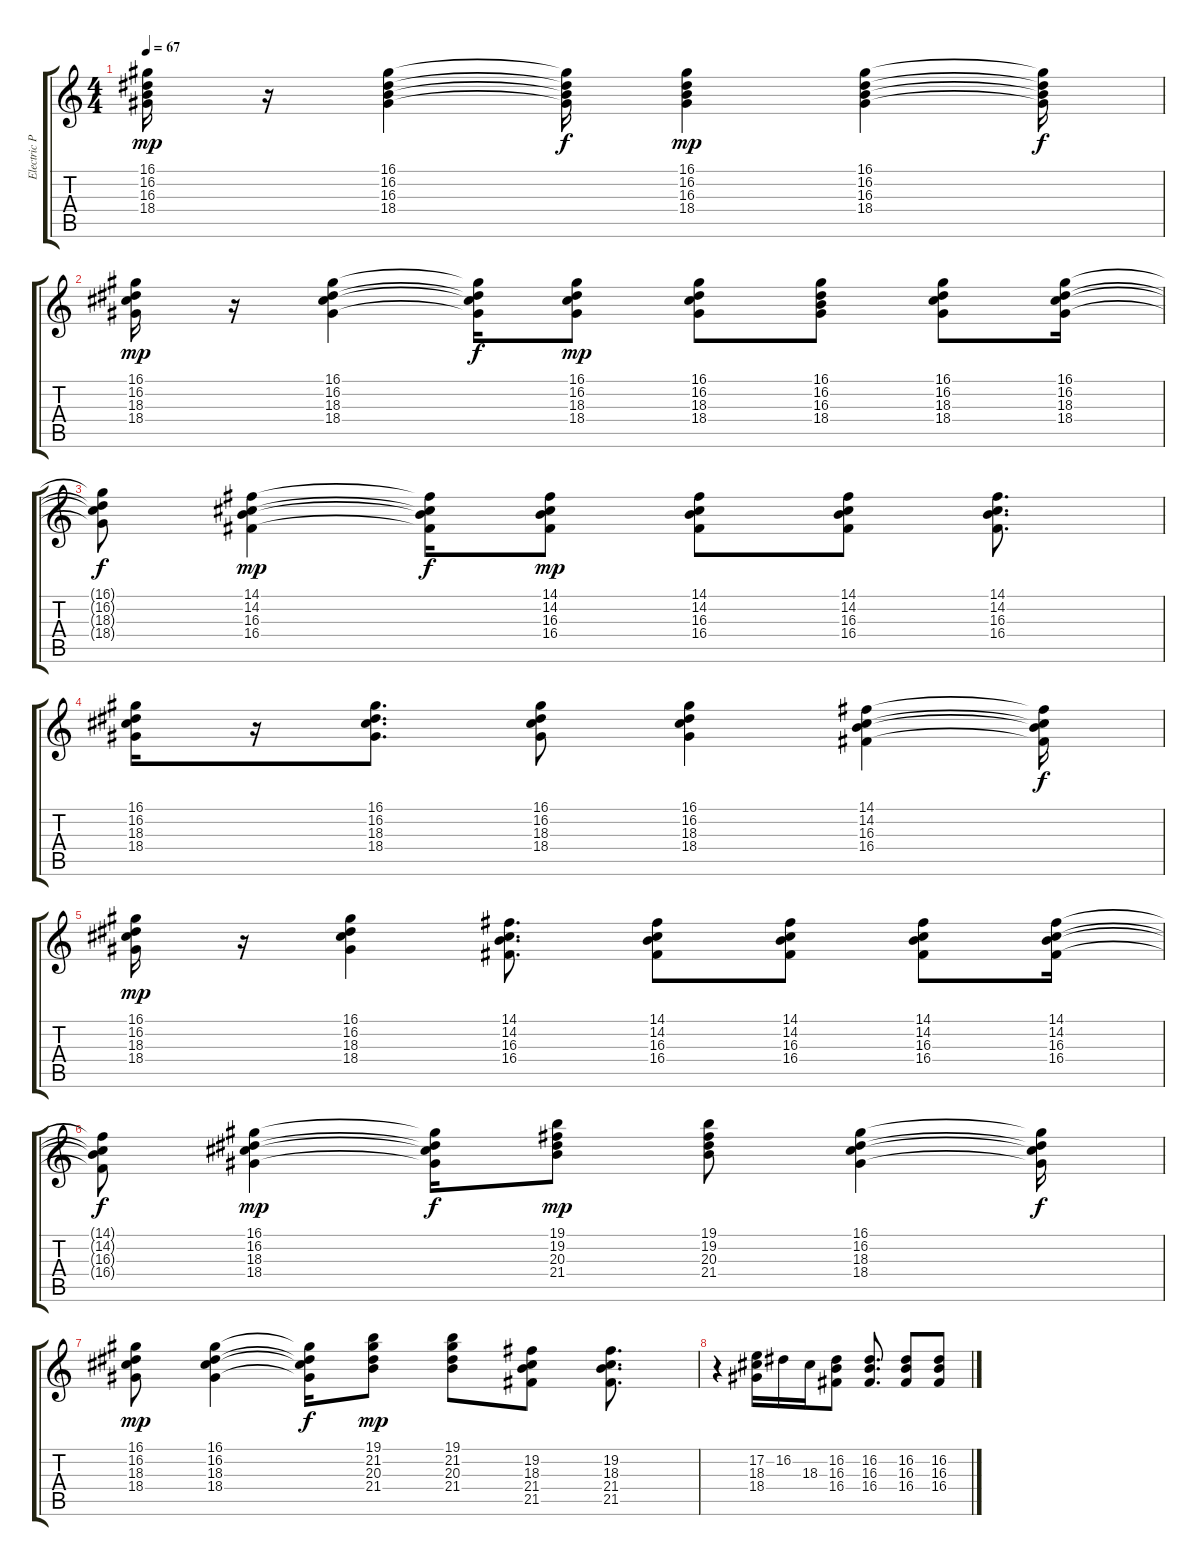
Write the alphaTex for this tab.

\track ("Electric Piano Upper" "Electric P") {instrument ocarina}
\staff {score tabs}
\tuning (E4 B3 G3 D3 A2 E2) {hide}
\ts (4 4)
\tempo 67
\clef g2
\ks c
(16.1 16.2 16.3 18.4).16{dy mp} r.16 (16.1 16.2 16.3 18.4).4 (16.1{t} 16.2{t} 16.3{t} 18.4{t}).16{dy f} (16.1 16.2 16.3 18.4).4{dy mp} (16.1 16.2 16.3 18.4).4 (16.1{t} 16.2{t} 16.3{t} 18.4{t}).16{dy f} |
(16.1 16.2 18.3 18.4).16{dy mp} r.16 (16.1 16.2 18.3 18.4).4 (16.1{t} 16.2{t} 18.3{t} 18.4{t}).16{dy f} (16.1 16.2 18.3 18.4).8{dy mp} (16.1 16.2 18.3 18.4).8 (16.1 16.2 16.3 18.4).8 (16.1 16.2 18.3 18.4).8 (16.1 16.2 18.3 18.4).16 |
(16.1{t} 16.2{t} 18.3{t} 18.4{t}).8{dy f} (14.1 14.2 16.3 16.4).4{dy mp} (14.1{t} 14.2{t} 16.3{t} 16.4{t}).16{dy f} (14.1 14.2 16.3 16.4).8{dy mp} (14.1 14.2 16.3 16.4).8 (14.1 14.2 16.3 16.4).8 (14.1 14.2 16.3 16.4).8{d} |
(16.1 16.2 18.3 18.4).16 r.16 (16.1 16.2 18.3 18.4).8{d} (16.1 16.2 18.3 18.4).8 (16.1 16.2 18.3 18.4).4 (14.1 14.2 16.3 16.4).4 (14.1{t} 14.2{t} 16.3{t} 16.4{t}).16{dy f} |
(16.1 16.2 18.3 18.4).16{dy mp} r.16 (16.1 16.2 18.3 18.4).4 (14.1 14.2 16.3 16.4).8{d} (14.1 14.2 16.3 16.4).8 (14.1 14.2 16.3 16.4).8 (14.1 14.2 16.3 16.4).8 (14.1 14.2 16.3 16.4).16 |
(14.1{t} 14.2{t} 16.3{t} 16.4{t}).8{dy f} (16.1 16.2 18.3 18.4).4{dy mp} (16.1{t} 16.2{t} 18.3{t} 18.4{t}).16{dy f} (19.1 19.2 20.3 21.4).8{dy mp} (19.1 19.2 20.3 21.4).8 (16.1 16.2 18.3 18.4).4 (16.1{t} 16.2{t} 18.3{t} 18.4{t}).16{dy f} |
(16.1 16.2 18.3 18.4).8{dy mp} (16.1 16.2 18.3 18.4).4 (16.1{t} 16.2{t} 18.3{t} 18.4{t}).16{dy f} (19.1 21.2 20.3 21.4).8{dy mp} (19.1 21.2 20.3 21.4).8 (19.2 18.3 21.4 21.5).8 (19.2 18.3 21.4 21.5).8{d} |
r.4 (17.2 18.3 18.4).16 16.2.16 18.3.16 (16.2 16.3 16.4).8 (16.2 16.3 16.4).8{d} (16.2 16.3 16.4).8 (16.2 16.3 16.4).8
